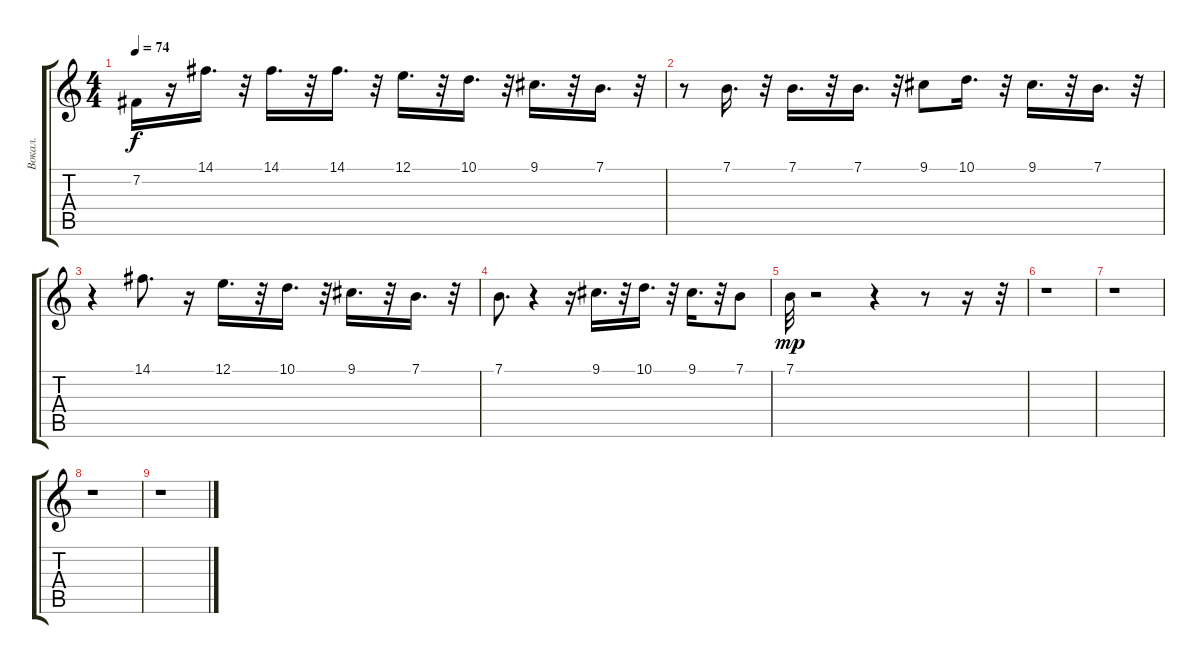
\track ("Вокал." "Вокал.") {instrument panflute}
\staff {score tabs}
\tuning (E4 B3 G3 D3 A2 E2) {hide}
\ts (4 4)
\tempo 74
\clef g2
\ks c
7.2{t}.16{dy f} r.16 14.1.16{d} r.32 14.1.16{d} r.32 14.1.16{d} r.32 12.1.16{d} r.32 10.1.16{d} r.32 9.1.16{d} r.32 7.1.16{d} r.32 |
r.8 7.1.16{d} r.32 7.1.16{d} r.32 7.1.16{d} r.32 9.1.8 10.1.16{d} r.32 9.1.16{d} r.32 7.1.16{d} r.32 |
r.4 14.1.8{d} r.16 12.1.16{d} r.32 10.1.16{d} r.32 9.1.16{d} r.32 7.1.16{d} r.32 |
7.1.8{d} r.4 r.16 9.1.16{d} r.32 10.1.16{d} r.32 9.1.16{d} r.32 7.1.8 |
7.1.32{dy mp} r.2 r.4 r.8 r.16 r.32 |
r.1 |
r.1 |
r.1 |
r.1
